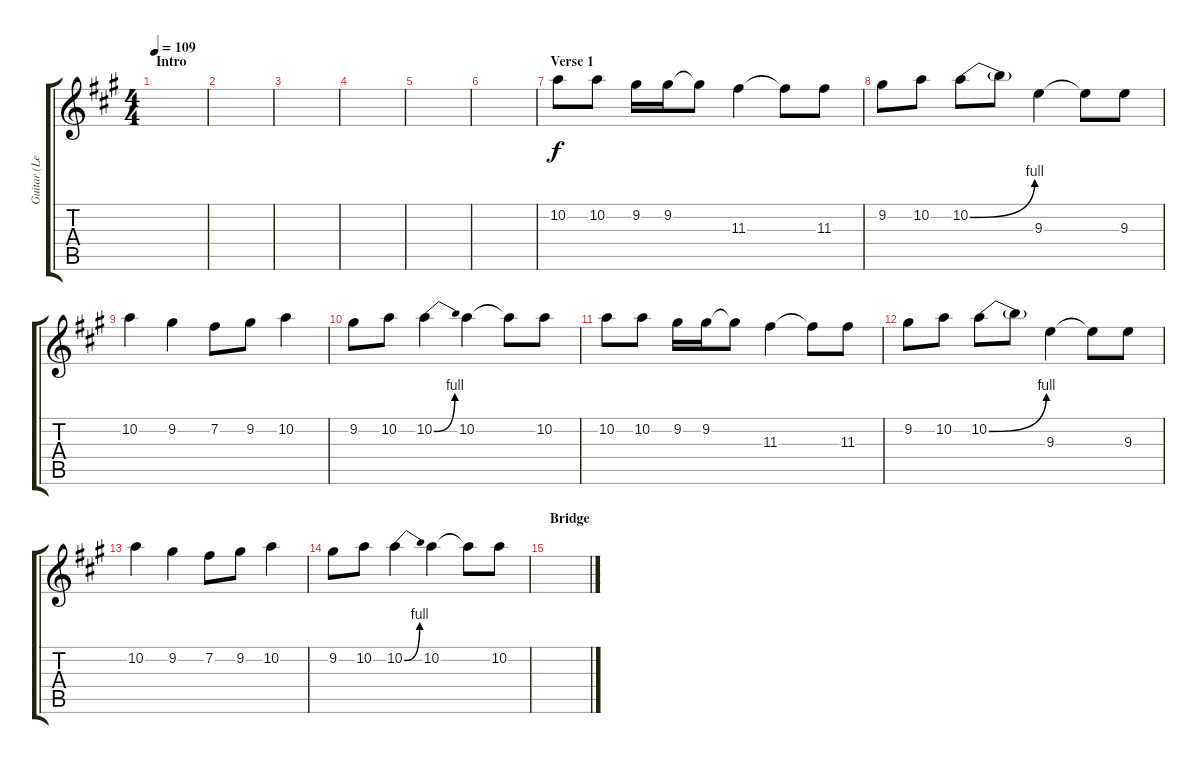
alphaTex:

\track ("Guitar (Lead)" "Guitar (Le") {instrument distortionguitar}
\staff {score tabs}
\tuning (E4 B3 G3 D3 A2 E2) {hide}
\ts (4 4)
\section ("" "Intro")
\tempo 109
\clef g2
\ks f#minor
|
|
|
|
|
|
\section ("" "Verse 1")
10.2.8 10.2.8 9.2.16 9.2.16 9.2{t}.8 11.3.4 11.3{t}.8 11.3.8 |
9.2.8 10.2.8 10.2{be (bend 0 0 60 4)}.8 10.2{t}.8 9.3.4 9.3{t}.8 9.3.8 |
10.2.4 9.2.4 7.2.8 9.2.8 10.2.4 |
9.2.8 10.2.8 10.2{be (bend 0 0 60 4)}.4 10.2.4 10.2{t}.8 10.2.8 |
10.2.8 10.2.8 9.2.16 9.2.16 9.2{t}.8 11.3.4 11.3{t}.8 11.3.8 |
9.2.8 10.2.8 10.2{be (bend 0 0 60 4)}.8 10.2{t}.8 9.3.4 9.3{t}.8 9.3.8 |
10.2.4 9.2.4 7.2.8 9.2.8 10.2.4 |
9.2.8 10.2.8 10.2{be (bend 0 0 60 4)}.4 10.2.4 10.2{t}.8 10.2.8 |
\section ("" "Bridge")
